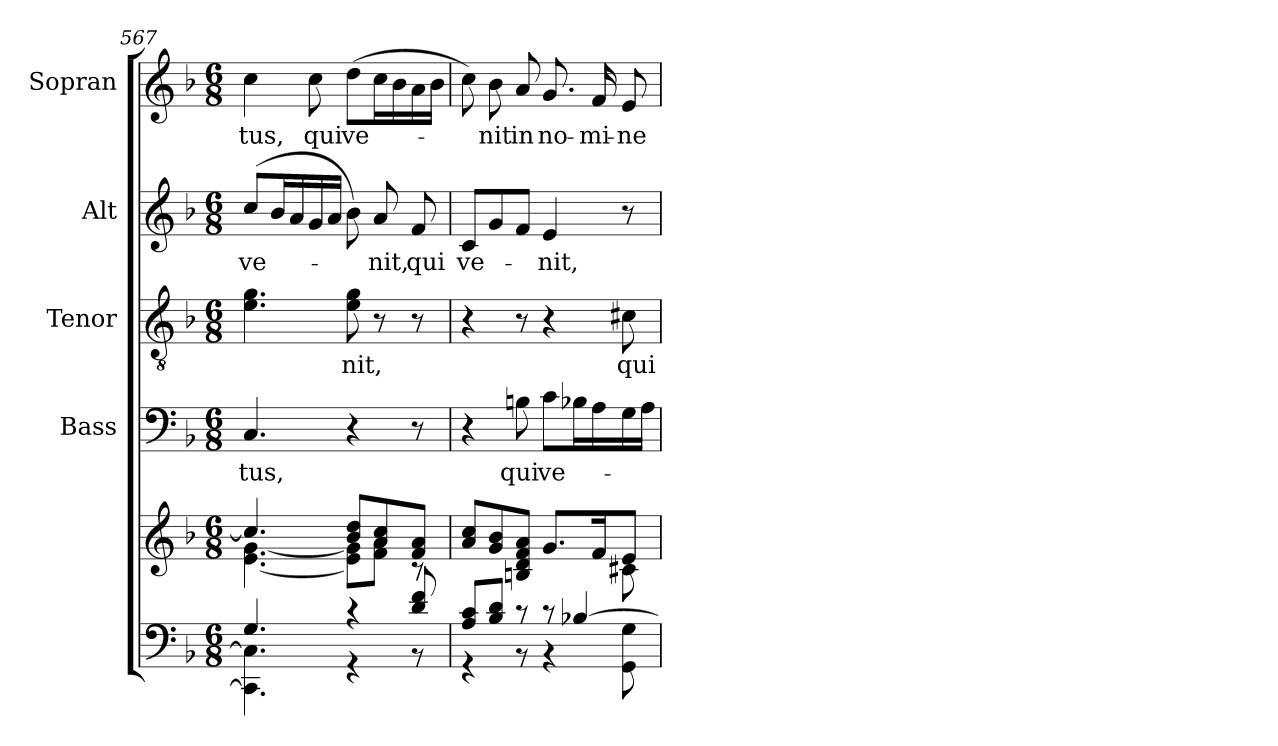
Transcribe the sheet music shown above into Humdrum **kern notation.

**kern	**kern	**kern	**text	**kern	**text	**kern	**text	**kern	**text
*part5	*part5	*part4	*part4	*part3	*part3	*part2	*part2	*part1	*part1
*staff6	*staff5	*staff4	*staff4	*staff3	*staff3	*staff2	*staff2	*staff1	*staff1
*	*	*I"Bass	*	*I"Tenor	*	*I"Alt	*	*I"Sopran	*
*	*	*I'B.	*	*I'T.	*	*I'A.	*	*I'S.	*
*clefF4	*clefG2	*clefF4	*	*clefGv2	*	*clefG2	*	*clefG2	*
*k[b-]	*k[b-]	*k[b-]	*	*k[b-]	*	*k[b-]	*	*k[b-]	*
*F:	*F:	*F:	*	*F:	*	*F:	*	*F:	*
*M6/8	*M6/8	*M6/8	*	*M6/8	*	*M6/8	*	*M6/8	*
=567	=567	=567	=567	=567	=567	=567	=567	=567	=567
*^	*^	*	*	*	*	*	*	*	*
!	!	!	!	!	!LO:LY:b	!	!	!	!LO:LY:b	!	!LO:LY:b
4.G/	4.CC\] 4.C\]	4.cc/]	[<4.e\ [<4.g\	4.C/	-tus,	4.e\ 4.g\	.	(>8cc/L	ve-	4cc\	-tus,
.	.	.	.	.	.	.	.	16b-/L	.	.	.
.	.	.	.	.	.	.	.	16a/	.	.	.
!	!	!	!	!	!	!	!	!	!	!	!LO:LY:b
.	.	.	.	.	.	.	.	16g/	.	8cc\	qui
.	.	.	.	.	.	.	.	16a/JJ	.	.	.
!	!	!	!	!	!	!	!LO:LY:b	!	!	!	!LO:LY:b
4r	4r	8b-/ 8dd/L	8e\] 8g\]L	4r	.	8e\ 8g\	-nit,	8b-\)	.	(>8dd\L	ve-
!	!	!	!	!	!	!	!	!	!LO:LY:b	!	!
.	.	8a/ 8cc/	8f\ 8a\J	.	.	8r	.	8a/	-nit,	16cc\L	.
.	.	.	.	.	.	.	.	.	.	16b-\	.
!	!	!	!	!	!	!	!	!	!LO:LY:b	!	!
8d/ 8f/	8r	8f/ 8a/J	8rB	8r	.	8r	.	8f/	qui	16a\	.
.	.	.	.	.	.	.	.	.	.	16b-\JJ	.
=568	=568	=568	=568	=568	=568	=568	=568	=568	=568	=568	=568
!	!	!	!	!	!	!	!	!	!LO:LY:b	!	!
8A/ 8c/L	4r	8a/ 8cc/L	4.ryy	4r	.	4r	.	8c/L	ve-	8cc\)	.
!	!	!	!	!	!	!	!	!	!	!	!LO:LY:b
8B-/ 8d/J	.	8g/ 8b-/	.	.	.	.	.	8g/	.	8b-\	-nit
!	!	!	!	!	!LO:LY:b	!	!	!	!	!	!LO:LY:b
8r	8r	8Bn/ 8d/ 8f/ 8a/J	.	8Bn\	qui	8r	.	8f/J	.	8a/	in
!	!	!	!	!	!LO:LY:b	!	!	!	!LO:LY:b	!	!LO:LY:b
8rc	4r	8.g/L	4ryy	8c\L	ve-	4r	.	4e/	-nit,	8.g/	no-
[>4B-X/	.	.	.	16B-X\L	.	.	.	.	.	.	.
!	!	!	!	!	!	!	!	!	!	!	!LO:LY:b
.	.	16f/k	.	16A\	.	.	.	.	.	16f/	-mi-
!	!	!	!	!	!	!	!LO:LY:b	!	!	!	!LO:LY:b
.	8GG\ 8G\	8e/J	8c#X\	16G\	.	8c#X\	qui	8r	.	8e/	-ne
.	.	.	.	16A\JJ	.	.	.	.	.	.	.
*v	*v	*	*	*	*	*	*	*	*	*	*
*	*v	*v	*	*	*	*	*	*	*	*
=	=	=	=	=	=	=	=	=	=
*-	*-	*-	*-	*-	*-	*-	*-	*-	*-
